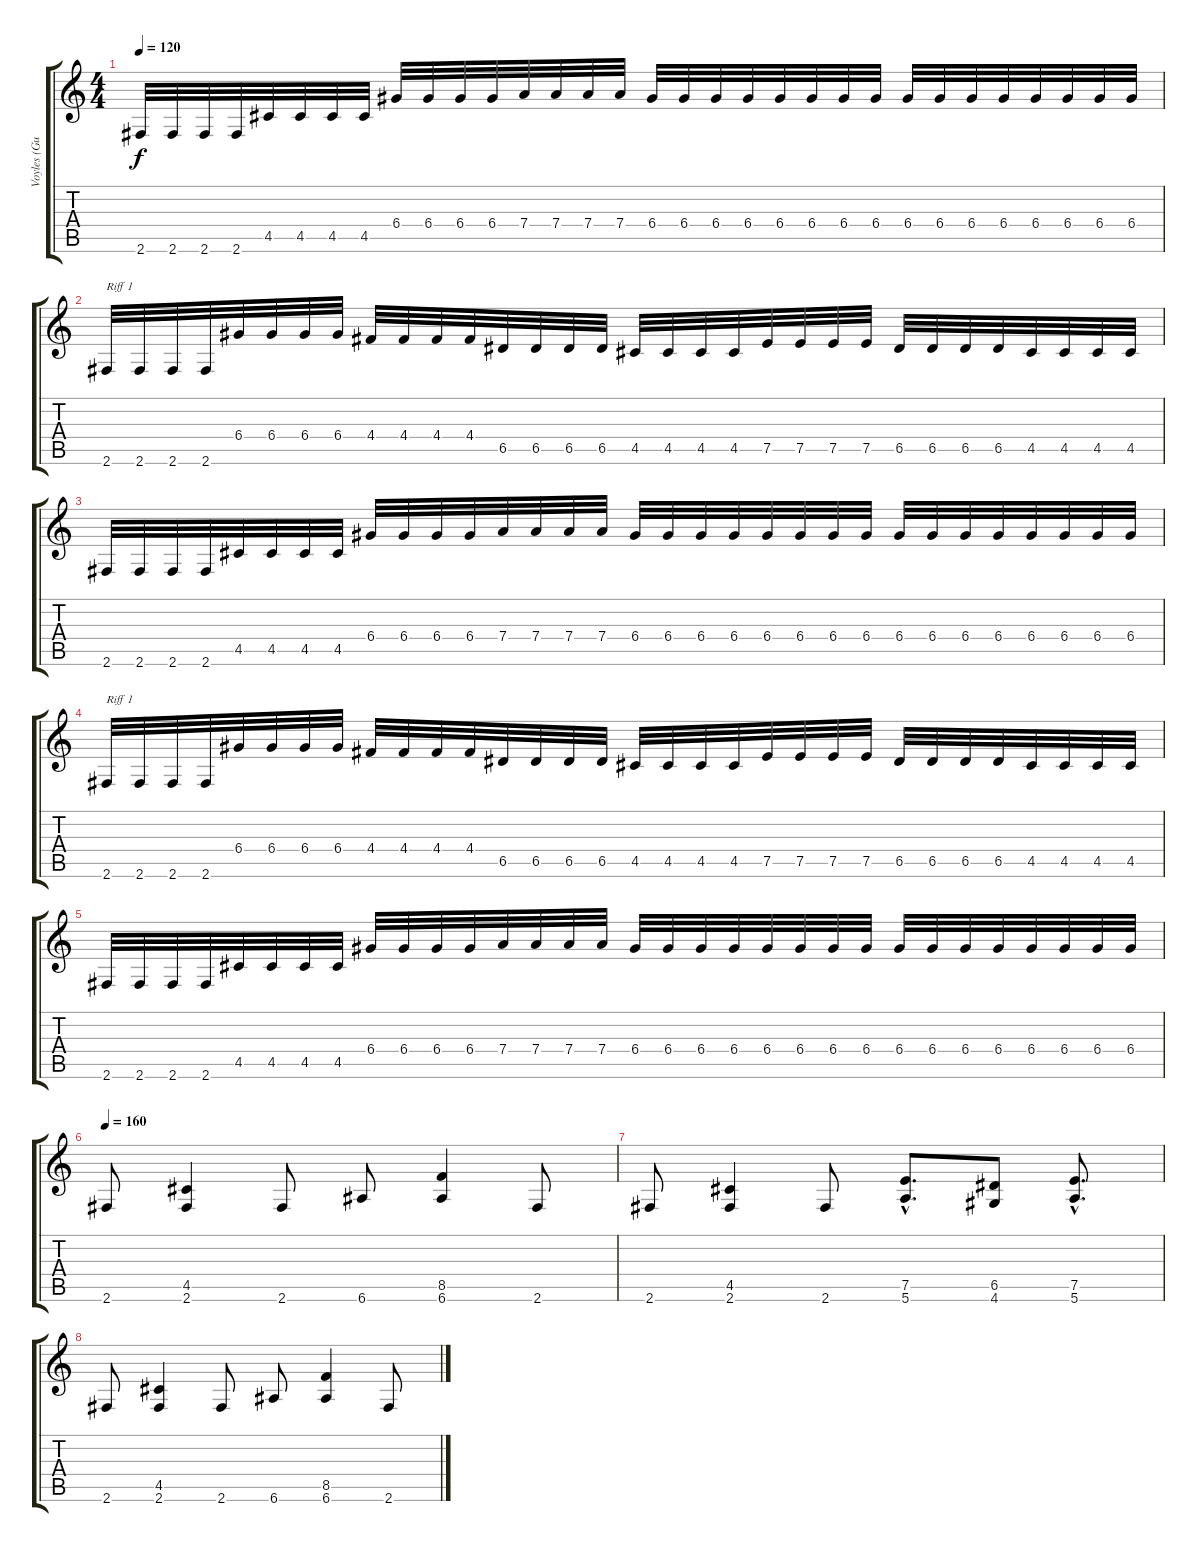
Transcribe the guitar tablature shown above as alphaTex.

\track ("Voyles (Guitar)" "Voyles (Gu") {instrument distortionguitar}
\staff {score tabs}
\tuning (E4 B3 G3 D3 A2 E2) {hide}
\ts (4 4)
\tempo 120
\clef g2
\ks c
2.6.32{dy f} 2.6.32 2.6.32 2.6.32 4.5.32 4.5.32 4.5.32 4.5.32 6.4.32 6.4.32 6.4.32 6.4.32 7.4.32 7.4.32 7.4.32 7.4.32 6.4.32 6.4.32 6.4.32 6.4.32 6.4.32 6.4.32 6.4.32 6.4.32 6.4.32 6.4.32 6.4.32 6.4.32 6.4.32 6.4.32 6.4.32 6.4.32 |
2.6.32{txt "Riff 1"} 2.6.32 2.6.32 2.6.32 6.4.32 6.4.32 6.4.32 6.4.32 4.4.32 4.4.32 4.4.32 4.4.32 6.5.32 6.5.32 6.5.32 6.5.32 4.5.32 4.5.32 4.5.32 4.5.32 7.5.32 7.5.32 7.5.32 7.5.32 6.5.32 6.5.32 6.5.32 6.5.32 4.5.32 4.5.32 4.5.32 4.5.32 |
2.6.32 2.6.32 2.6.32 2.6.32 4.5.32 4.5.32 4.5.32 4.5.32 6.4.32 6.4.32 6.4.32 6.4.32 7.4.32 7.4.32 7.4.32 7.4.32 6.4.32 6.4.32 6.4.32 6.4.32 6.4.32 6.4.32 6.4.32 6.4.32 6.4.32 6.4.32 6.4.32 6.4.32 6.4.32 6.4.32 6.4.32 6.4.32 |
2.6.32{txt "Riff 1"} 2.6.32 2.6.32 2.6.32 6.4.32 6.4.32 6.4.32 6.4.32 4.4.32 4.4.32 4.4.32 4.4.32 6.5.32 6.5.32 6.5.32 6.5.32 4.5.32 4.5.32 4.5.32 4.5.32 7.5.32 7.5.32 7.5.32 7.5.32 6.5.32 6.5.32 6.5.32 6.5.32 4.5.32 4.5.32 4.5.32 4.5.32 |
2.6.32 2.6.32 2.6.32 2.6.32 4.5.32 4.5.32 4.5.32 4.5.32 6.4.32 6.4.32 6.4.32 6.4.32 7.4.32 7.4.32 7.4.32 7.4.32 6.4.32 6.4.32 6.4.32 6.4.32 6.4.32 6.4.32 6.4.32 6.4.32 6.4.32 6.4.32 6.4.32 6.4.32 6.4.32 6.4.32 6.4.32 6.4.32 |
\tempo 160
2.6.8 (4.5 2.6).4 2.6.8 6.6.8 (8.5 6.6).4 2.6.8 |
2.6.8 (4.5 2.6).4 2.6.8 (7.5{hac} 5.6{hac}).8{d} (6.5 4.6).8 (7.5{hac} 5.6{hac}).8{d} |
2.6.8 (4.5 2.6).4 2.6.8 6.6.8 (8.5 6.6).4 2.6.8
